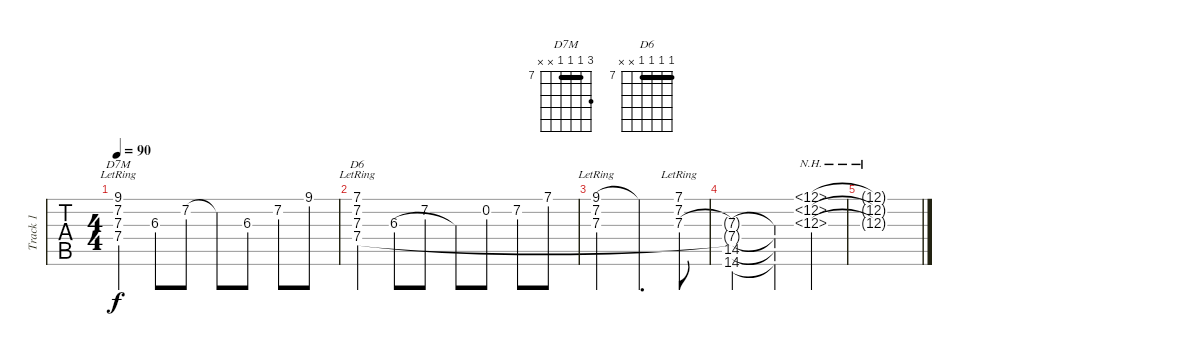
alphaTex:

\track ("Track 1" "Track 1") {instrument acousticguitarsteel bank 127}
\staff {tabs}
\tuning (E4 B3 G3 D3 A2 E2) {hide}
\chord ("D7M" 9 7 7 7 x x) {firstfret 7 barre 7}
\chord ("D6" 7 7 7 7 x x) {firstfret 7 barre 7}
\ts (4 4)
\tempo 90
\clef g2
\ks c
(9.1 7.2 7.3 7.4{lr}).4{ch "D7M" dy f} 6.3.8 7.2.8 7.2{t}.8 6.3.8 7.2.8 9.1.8 |
(7.1 7.2 7.3 7.4{lr}).4{ch "D6"} 6.3.8 7.2.8 6.3{t}.8 0.2.8 7.2.8 7.1.8 |
(9.1 7.2{lr} 7.3).2 9.1{t}.4{d} (7.1 7.2 7.3{lr}).8 |
(7.3{t} 7.4{t} 14.5 14.6).2 (7.3{t} 7.4{t} 14.5{t} 14.6{t}).4 (12.1{nh} 12.2{nh} 12.3{nh}).4 |
(12.1{nh t} 12.2{nh t} 12.3{nh t}).1
